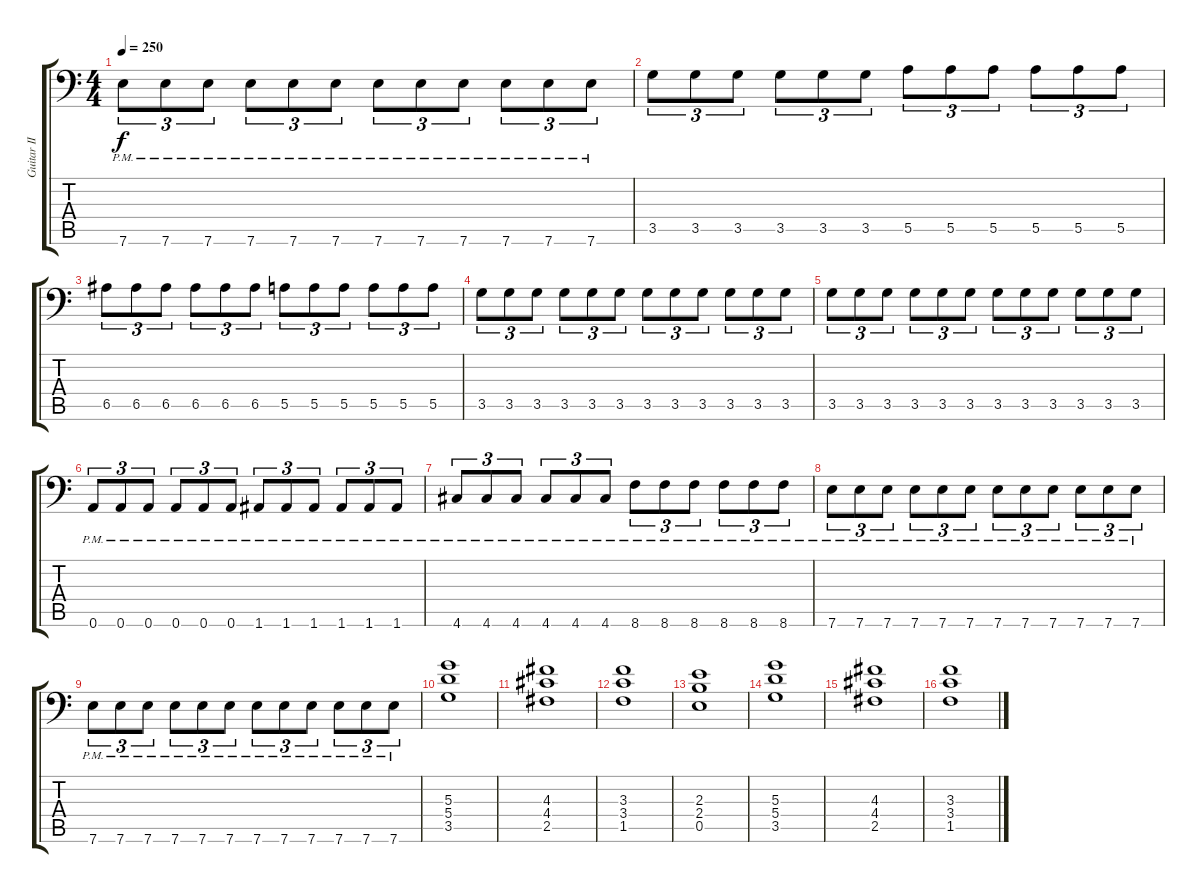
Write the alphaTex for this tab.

\track ("Guitar II [Dallas Toler-Wade]" "Guitar II ") {instrument distortionguitar}
\staff {score tabs}
\tuning (B3 Gb3 D3 A2 E2 A1) {hide}
\ts (4 4)
\tempo 250
\clef f4
\ks c
7.6{pm}.8{tu (3 2) dy f} 7.6{pm}.8{tu (3 2)} 7.6{pm}.8{tu (3 2)} 7.6{pm}.8{tu (3 2)} 7.6{pm}.8{tu (3 2)} 7.6{pm}.8{tu (3 2)} 7.6{pm}.8{tu (3 2)} 7.6{pm}.8{tu (3 2)} 7.6{pm}.8{tu (3 2)} 7.6{pm}.8{tu (3 2)} 7.6{pm}.8{tu (3 2)} 7.6{pm}.8{tu (3 2)} |
3.5.8{tu (3 2)} 3.5.8{tu (3 2)} 3.5.8{tu (3 2)} 3.5.8{tu (3 2)} 3.5.8{tu (3 2)} 3.5.8{tu (3 2)} 5.5.8{tu (3 2)} 5.5.8{tu (3 2)} 5.5.8{tu (3 2)} 5.5.8{tu (3 2)} 5.5.8{tu (3 2)} 5.5.8{tu (3 2)} |
6.5.8{tu (3 2)} 6.5.8{tu (3 2)} 6.5.8{tu (3 2)} 6.5.8{tu (3 2)} 6.5.8{tu (3 2)} 6.5.8{tu (3 2)} 5.5.8{tu (3 2)} 5.5.8{tu (3 2)} 5.5.8{tu (3 2)} 5.5.8{tu (3 2)} 5.5.8{tu (3 2)} 5.5.8{tu (3 2)} |
3.5.8{tu (3 2)} 3.5.8{tu (3 2)} 3.5.8{tu (3 2)} 3.5.8{tu (3 2)} 3.5.8{tu (3 2)} 3.5.8{tu (3 2)} 3.5.8{tu (3 2)} 3.5.8{tu (3 2)} 3.5.8{tu (3 2)} 3.5.8{tu (3 2)} 3.5.8{tu (3 2)} 3.5.8{tu (3 2)} |
3.5.8{tu (3 2)} 3.5.8{tu (3 2)} 3.5.8{tu (3 2)} 3.5.8{tu (3 2)} 3.5.8{tu (3 2)} 3.5.8{tu (3 2)} 3.5.8{tu (3 2)} 3.5.8{tu (3 2)} 3.5.8{tu (3 2)} 3.5.8{tu (3 2)} 3.5.8{tu (3 2)} 3.5.8{tu (3 2)} |
0.6{pm}.8{tu (3 2)} 0.6{pm}.8{tu (3 2)} 0.6{pm}.8{tu (3 2)} 0.6{pm}.8{tu (3 2)} 0.6{pm}.8{tu (3 2)} 0.6{pm}.8{tu (3 2)} 1.6{pm}.8{tu (3 2)} 1.6{pm}.8{tu (3 2)} 1.6{pm}.8{tu (3 2)} 1.6{pm}.8{tu (3 2)} 1.6{pm}.8{tu (3 2)} 1.6{pm}.8{tu (3 2)} |
4.6{pm}.8{tu (3 2)} 4.6{pm}.8{tu (3 2)} 4.6{pm}.8{tu (3 2)} 4.6{pm}.8{tu (3 2)} 4.6{pm}.8{tu (3 2)} 4.6{pm}.8{tu (3 2)} 8.6{pm}.8{tu (3 2)} 8.6{pm}.8{tu (3 2)} 8.6{pm}.8{tu (3 2)} 8.6{pm}.8{tu (3 2)} 8.6{pm}.8{tu (3 2)} 8.6{pm}.8{tu (3 2)} |
7.6{pm}.8{tu (3 2)} 7.6{pm}.8{tu (3 2)} 7.6{pm}.8{tu (3 2)} 7.6{pm}.8{tu (3 2)} 7.6{pm}.8{tu (3 2)} 7.6{pm}.8{tu (3 2)} 7.6{pm}.8{tu (3 2)} 7.6{pm}.8{tu (3 2)} 7.6{pm}.8{tu (3 2)} 7.6{pm}.8{tu (3 2)} 7.6{pm}.8{tu (3 2)} 7.6{pm}.8{tu (3 2)} |
7.6{pm}.8{tu (3 2)} 7.6{pm}.8{tu (3 2)} 7.6{pm}.8{tu (3 2)} 7.6{pm}.8{tu (3 2)} 7.6{pm}.8{tu (3 2)} 7.6{pm}.8{tu (3 2)} 7.6{pm}.8{tu (3 2)} 7.6{pm}.8{tu (3 2)} 7.6{pm}.8{tu (3 2)} 7.6{pm}.8{tu (3 2)} 7.6{pm}.8{tu (3 2)} 7.6{pm}.8{tu (3 2)} |
(5.3 5.4 3.5).1 |
(4.3 4.4 2.5).1 |
(3.3 3.4 1.5).1 |
(2.3 2.4 0.5).1 |
(5.3 5.4 3.5).1 |
(4.3 4.4 2.5).1 |
(3.3 3.4 1.5).1
